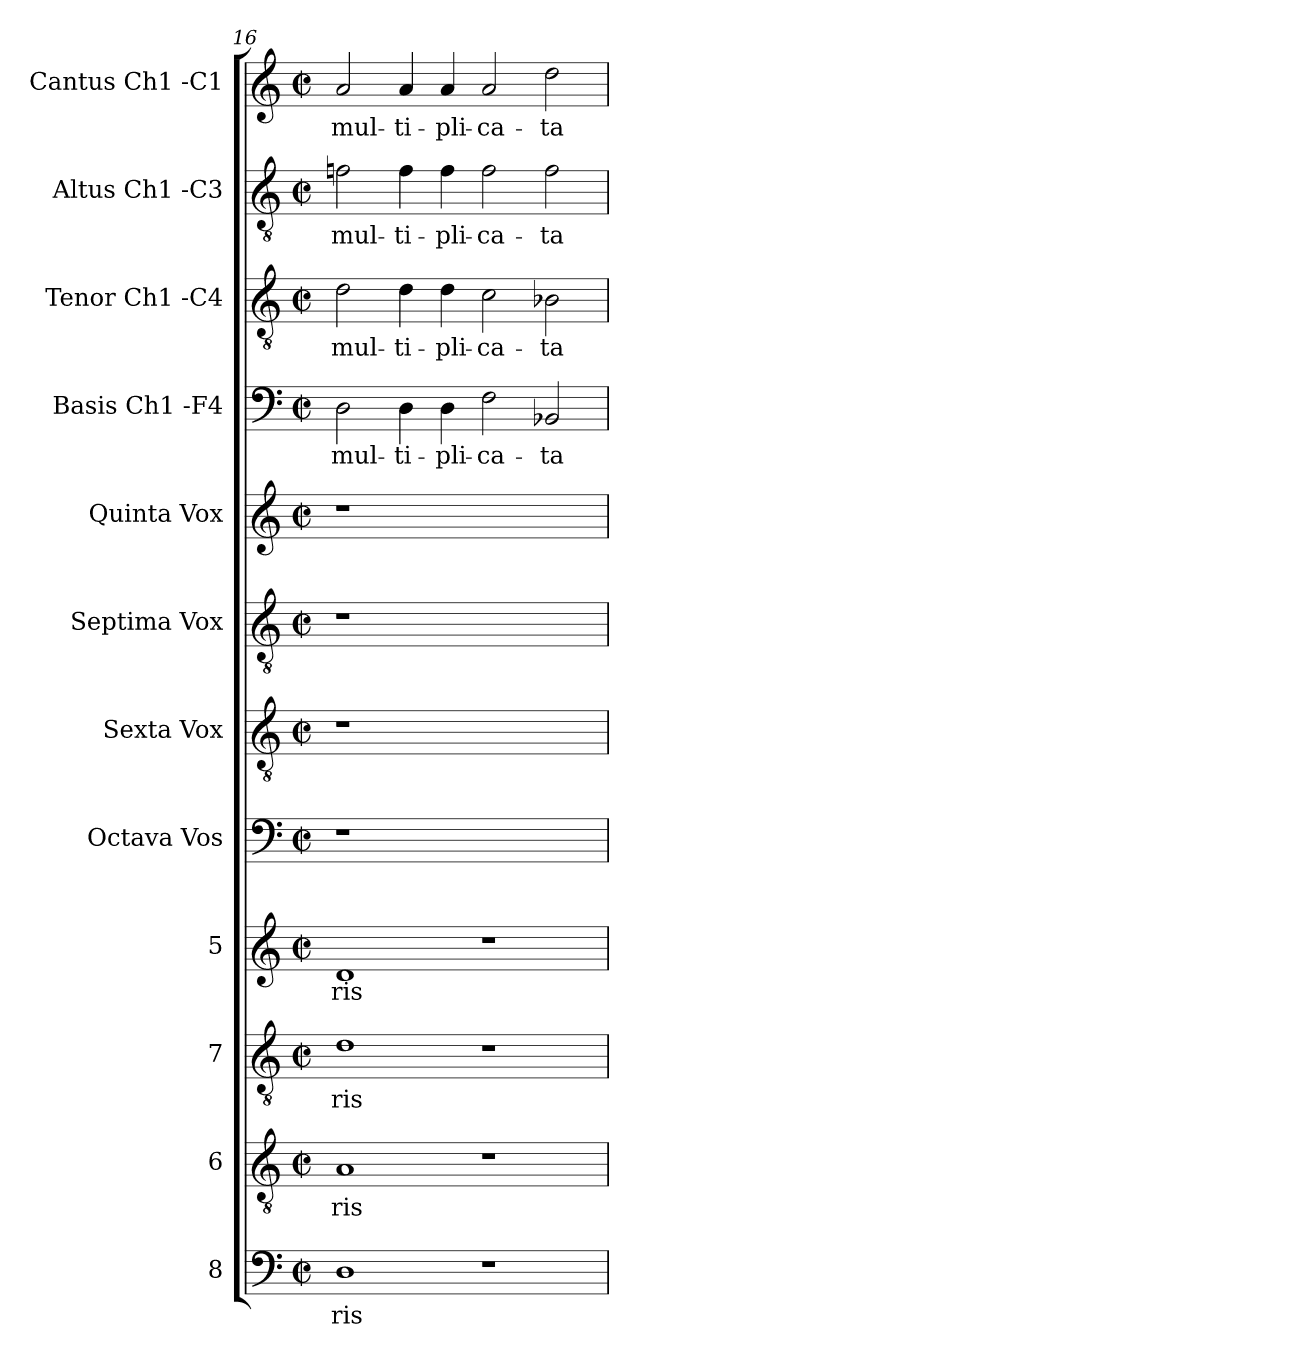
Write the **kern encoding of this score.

**kern	**text	**kern	**text	**kern	**text	**kern	**text	**kern	**kern	**kern	**kern	**kern	**text	**kern	**text	**kern	**text	**kern	**text
*part12	*part12	*part11	*part11	*part10	*part10	*part9	*part9	*part8	*part7	*part6	*part5	*part4	*part4	*part3	*part3	*part2	*part2	*part1	*part1
*staff12	*staff12	*staff11	*staff11	*staff10	*staff10	*staff9	*staff9	*staff8	*staff7	*staff6	*staff5	*staff4	*staff4	*staff3	*staff3	*staff2	*staff2	*staff1	*staff1
*I"8	*	*I"6	*	*I"7	*	*I"5	*	*I"Octava  Vos	*I"Sexta  Vox	*I"Septima  Vox	*I"Quinta  Vox	*I"Basis  Ch1 -F4	*	*I"Tenor  Ch1 -C4	*	*I"Altus  Ch1 -C3	*	*I"Cantus  Ch1 -C1	*
*	*	*	*	*	*	*	*	*	*	*	*	*I'B	*	*I'T	*	*I'A	*	*I'C	*
*clefF4	*	*clefGv2	*	*clefGv2	*	*clefG2	*	*clefF4	*clefGv2	*clefGv2	*clefG2	*clefF4	*	*clefGv2	*	*clefGv2	*	*clefG2	*
*k[]	*	*k[]	*	*k[]	*	*k[]	*	*k[]	*k[]	*k[]	*k[]	*k[]	*	*k[]	*	*k[]	*	*k[]	*
*C:	*	*C:	*	*C:	*	*C:	*	*C:	*C:	*C:	*C:	*C:	*	*C:	*	*C:	*	*C:	*
*M2/2	*	*M2/2	*	*M2/2	*	*M2/2	*	*M2/2	*M2/2	*M2/2	*M2/2	*M2/2	*	*M2/2	*	*M2/2	*	*M2/2	*
*met(c|)	*	*met(c|)	*	*met(c|)	*	*met(c|)	*	*met(c|)	*met(c|)	*met(c|)	*met(c|)	*met(c|)	*	*met(c|)	*	*met(c|)	*	*met(c|)	*
=16	=16	=16	=16	=16	=16	=16	=16	=16	=16	=16	=16	=16	=16	=16	=16	=16	=16	=16	=16
!	!LO:LY:b:cj	!	!LO:LY:b:cj	!	!LO:LY:b:cj	!	!LO:LY:b:cj	!	!	!	!	!	!LO:LY:b:cj	!	!LO:LY:b:cj	!	!LO:LY:b:cj	!	!LO:LY:b:cj
1D	-ris	1A	-ris	1d	-ris	1d	-ris	1r	1r	1r	1r	2D\	mul-	2d\	mul-	2fn\	mul-	2a/	mul-
!	!	!	!	!	!	!	!	!	!	!	!	!	!LO:LY:b:cj	!	!LO:LY:b:cj	!	!LO:LY:b:cj	!	!LO:LY:b:cj
.	.	.	.	.	.	.	.	.	.	.	.	4D\	-ti-	4d\	-ti-	4f\	-ti-	4a/	-ti-
!	!	!	!	!	!	!	!	!	!	!	!	!	!LO:LY:b:cj	!	!LO:LY:b:cj	!	!LO:LY:b:cj	!	!LO:LY:b:cj
.	.	.	.	.	.	.	.	.	.	.	.	4D\	-pli-	4d\	-pli-	4f\	-pli-	4a/	-pli-
!	!	!	!	!	!	!	!	!	!	!	!	!	!LO:LY:b:cj	!	!LO:LY:b:cj	!	!LO:LY:b:cj	!	!LO:LY:b:cj
1r	.	1r	.	1r	.	1r	.	1ryy	1ryy	1ryy	1ryy	2F\	-ca-	2c\	-ca-	2f\	-ca-	2a/	-ca-
!	!	!	!	!	!	!	!	!	!	!	!	!	!LO:LY:b:cj	!	!LO:LY:b:cj	!	!LO:LY:b:cj	!	!LO:LY:b:cj
.	.	.	.	.	.	.	.	.	.	.	.	2BB-X/	-ta	2B-X\	-ta	2f\	-ta	2dd\	-ta
=	=	=	=	=	=	=	=	=	=	=	=	=	=	=	=	=	=	=	=
*-	*-	*-	*-	*-	*-	*-	*-	*-	*-	*-	*-	*-	*-	*-	*-	*-	*-	*-	*-
